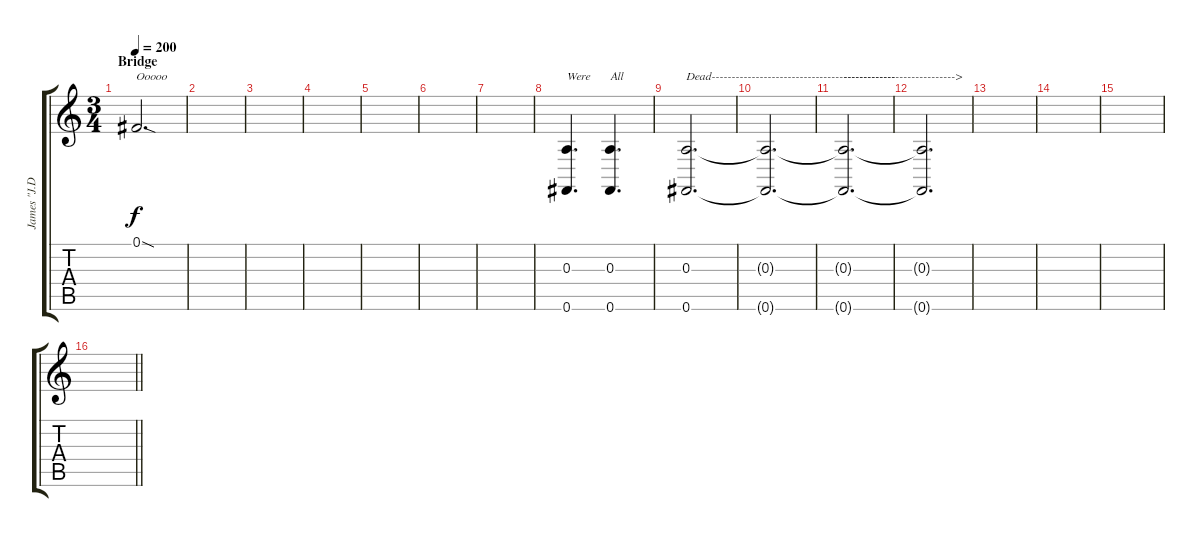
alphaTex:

\track ("James \"J.D\" Ryan" "James \"J.D") {instrument gunshot}
\staff {score tabs}
\tuning (Gb4 Db4 A3 E3 B2 Gb2) {hide}
\ts (3 4)
\section ("" "Bridge")
\tempo 200
\clef g2
\ks c
0.1{sod}.2{d txt "Ooooo" dy f} |
|
|
|
|
|
|
(0.3 0.6).4{d txt "Were"} (0.3 0.6).4{d txt "All"} |
(0.3 0.6).2{d txt "Dead----------------------------------------------"} |
(0.3{t} 0.6{t}).2{d} |
(0.3{t} 0.6{t}).2{d txt "---------------------------->"} |
(0.3{t} 0.6{t}).2{d} |
|
|
|
\barLineRight lightlight
